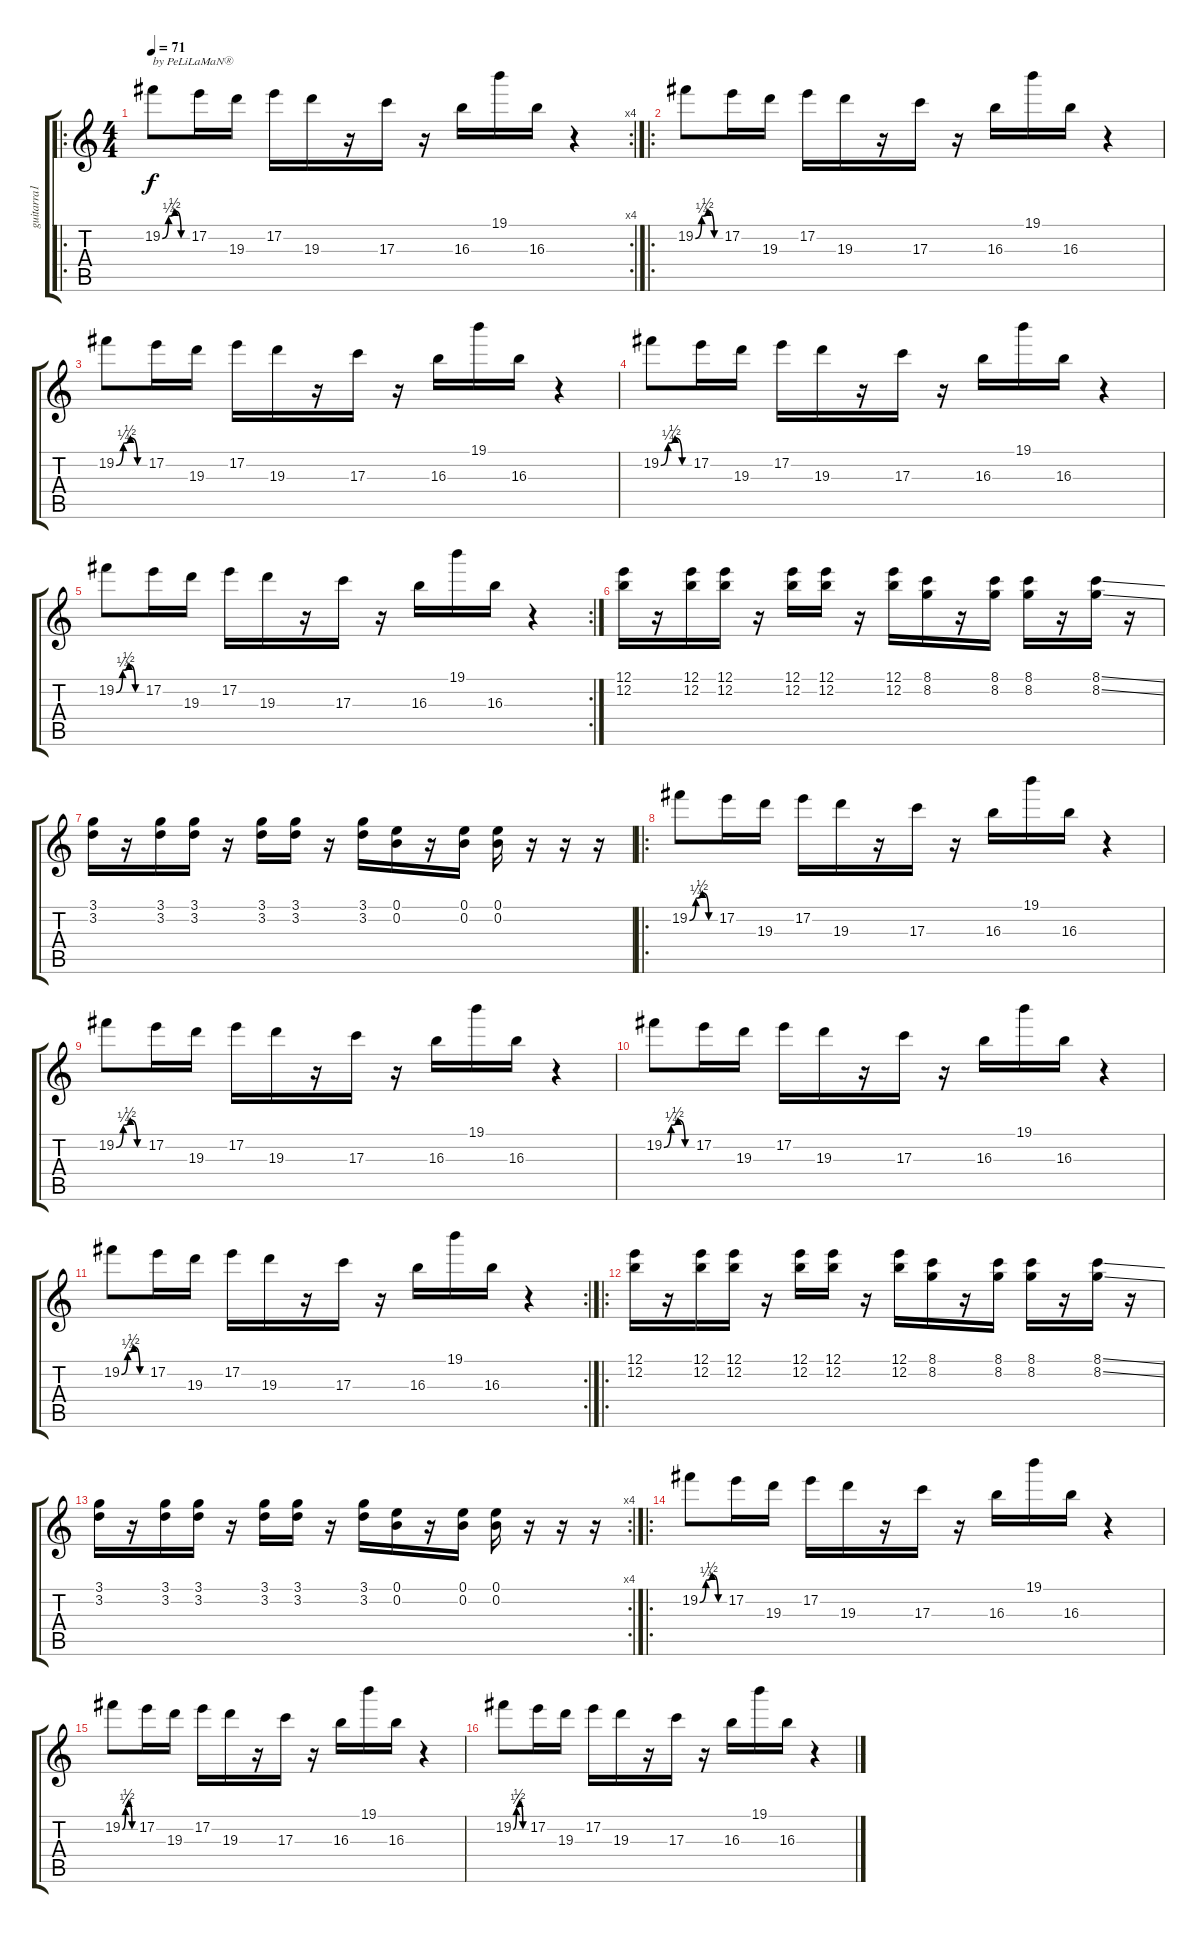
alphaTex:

\track ("guitarra1 w/delay inc" "guitarra1 ") {instrument electricguitarclean}
\staff {score tabs}
\tuning (E4 B3 G3 D3 A2 E2) {hide}
\ro
\rc 4
\ts (4 4)
\tempo 71
\clef g2
\ks c
19.2{be (custom 0 0 15 1 30 2 45 0 60 0)}.8{txt "by PeLiLaMaN®" dy f instrument electricguitarclean} 17.2.16 19.3.16 17.2.16 19.3.16 r.16 17.3.16 r.16 16.3.16 19.1.16 16.3.16 r.4 |
\ro
19.2{be (custom 0 0 15 1 30 2 45 0 60 0)}.8 17.2.16 19.3.16 17.2.16 19.3.16 r.16 17.3.16 r.16 16.3.16 19.1.16 16.3.16 r.4 |
19.2{be (custom 0 0 15 1 30 2 45 0 60 0)}.8 17.2.16 19.3.16 17.2.16 19.3.16 r.16 17.3.16 r.16 16.3.16 19.1.16 16.3.16 r.4 |
19.2{be (custom 0 0 15 1 30 2 45 0 60 0)}.8 17.2.16 19.3.16 17.2.16 19.3.16 r.16 17.3.16 r.16 16.3.16 19.1.16 16.3.16 r.4 |
\rc 2
19.2{be (custom 0 0 15 1 30 2 45 0 60 0)}.8 17.2.16 19.3.16 17.2.16 19.3.16 r.16 17.3.16 r.16 16.3.16 19.1.16 16.3.16 r.4 |
(12.1 12.2).16{instrument overdrivenguitar} r.16 (12.1 12.2).16 (12.1 12.2).16 r.16 (12.1 12.2).16 (12.1 12.2).16 r.16 (12.1 12.2).16 (8.1 8.2).16 r.16 (8.1 8.2).16 (8.1 8.2).16 r.16 (8.1{ss} 8.2{ss}).16 r.16 |
(3.1 3.2).16 r.16 (3.1 3.2).16 (3.1 3.2).16 r.16 (3.1 3.2).16 (3.1 3.2).16 r.16 (3.1 3.2).16 (0.1 0.2).16 r.16 (0.1 0.2).16 (0.1 0.2).16 r.16 r.16 r.16 |
\ro
19.2{be (custom 0 0 15 1 30 2 45 0 60 0)}.8{instrument electricguitarclean} 17.2.16 19.3.16 17.2.16 19.3.16 r.16 17.3.16 r.16 16.3.16 19.1.16 16.3.16 r.4 |
19.2{be (custom 0 0 15 1 30 2 45 0 60 0)}.8 17.2.16 19.3.16 17.2.16 19.3.16 r.16 17.3.16 r.16 16.3.16 19.1.16 16.3.16 r.4 |
19.2{be (custom 0 0 15 1 30 2 45 0 60 0)}.8 17.2.16 19.3.16 17.2.16 19.3.16 r.16 17.3.16 r.16 16.3.16 19.1.16 16.3.16 r.4 |
\rc 2
19.2{be (custom 0 0 15 1 30 2 45 0 60 0)}.8 17.2.16 19.3.16 17.2.16 19.3.16 r.16 17.3.16 r.16 16.3.16 19.1.16 16.3.16 r.4 |
\ro
(12.1 12.2).16{instrument overdrivenguitar} r.16 (12.1 12.2).16 (12.1 12.2).16 r.16 (12.1 12.2).16 (12.1 12.2).16 r.16 (12.1 12.2).16 (8.1 8.2).16 r.16 (8.1 8.2).16 (8.1 8.2).16 r.16 (8.1{ss} 8.2{ss}).16 r.16 |
\rc 4
(3.1 3.2).16 r.16 (3.1 3.2).16 (3.1 3.2).16 r.16 (3.1 3.2).16 (3.1 3.2).16 r.16 (3.1 3.2).16 (0.1 0.2).16 r.16 (0.1 0.2).16 (0.1 0.2).16 r.16 r.16 r.16 |
\ro
19.2{be (custom 0 0 15 1 30 2 45 0 60 0)}.8{instrument electricguitarclean} 17.2.16 19.3.16 17.2.16 19.3.16 r.16 17.3.16 r.16 16.3.16 19.1.16 16.3.16 r.4 |
19.2{be (custom 0 0 15 1 30 2 45 0 60 0)}.8 17.2.16 19.3.16 17.2.16 19.3.16 r.16 17.3.16 r.16 16.3.16 19.1.16 16.3.16 r.4 |
19.2{be (custom 0 0 15 1 30 2 45 0 60 0)}.8 17.2.16 19.3.16 17.2.16 19.3.16 r.16 17.3.16 r.16 16.3.16 19.1.16 16.3.16 r.4
